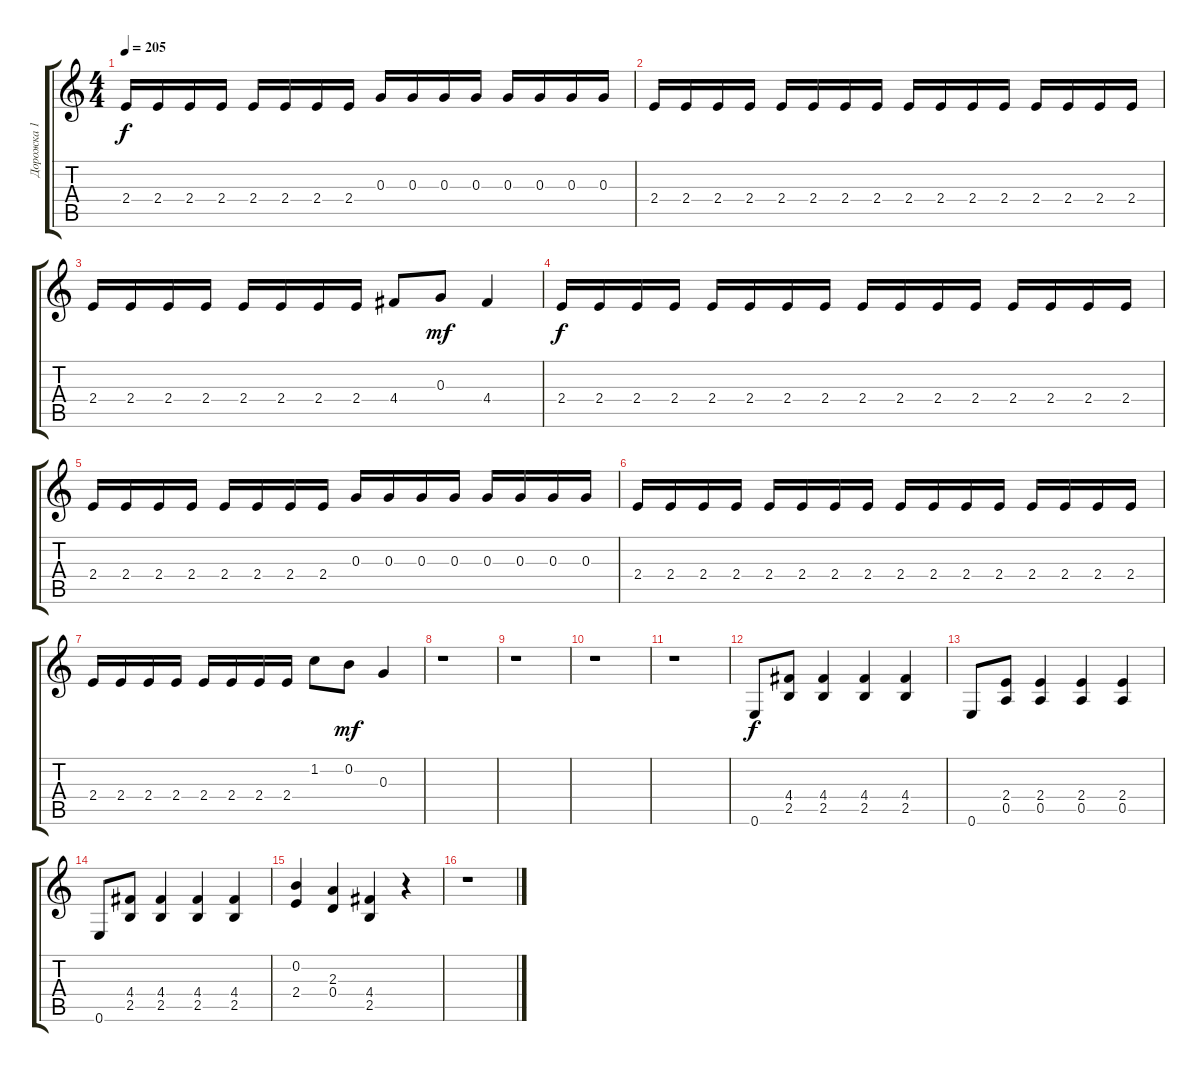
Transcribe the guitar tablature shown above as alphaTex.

\track ("Дорожка 1" "Дорожка 1") {instrument distortionguitar}
\staff {score tabs}
\tuning (E4 B3 G3 D3 A2 E2) {hide}
\ts (4 4)
\tempo 205
\clef g2
\ks c
2.4.16{dy f} 2.4.16 2.4.16 2.4.16 2.4.16 2.4.16 2.4.16 2.4.16 0.3.16 0.3.16 0.3.16 0.3.16 0.3.16 0.3.16 0.3.16 0.3.16 |
2.4.16 2.4.16 2.4.16 2.4.16 2.4.16 2.4.16 2.4.16 2.4.16 2.4.16 2.4.16 2.4.16 2.4.16 2.4.16 2.4.16 2.4.16 2.4.16 |
2.4.16 2.4.16 2.4.16 2.4.16 2.4.16 2.4.16 2.4.16 2.4.16 4.4.8 0.3.8{dy mf} 4.4.4 |
2.4.16{dy f} 2.4.16 2.4.16 2.4.16 2.4.16 2.4.16 2.4.16 2.4.16 2.4.16 2.4.16 2.4.16 2.4.16 2.4.16 2.4.16 2.4.16 2.4.16 |
2.4.16 2.4.16 2.4.16 2.4.16 2.4.16 2.4.16 2.4.16 2.4.16 0.3.16 0.3.16 0.3.16 0.3.16 0.3.16 0.3.16 0.3.16 0.3.16 |
2.4.16 2.4.16 2.4.16 2.4.16 2.4.16 2.4.16 2.4.16 2.4.16 2.4.16 2.4.16 2.4.16 2.4.16 2.4.16 2.4.16 2.4.16 2.4.16 |
2.4.16 2.4.16 2.4.16 2.4.16 2.4.16 2.4.16 2.4.16 2.4.16 1.2.8 0.2.8{dy mf} 0.3.4 |
r.1 |
r.1 |
r.1 |
r.1 |
0.6.8{dy f} (4.4 2.5).8 (4.4 2.5).4 (4.4 2.5).4 (4.4 2.5).4 |
0.6.8 (2.4 0.5).8 (2.4 0.5).4 (2.4 0.5).4 (2.4 0.5).4 |
0.6.8 (4.4 2.5).8 (4.4 2.5).4 (4.4 2.5).4 (4.4 2.5).4 |
(0.2 2.4).4 (2.3 0.4).4 (4.4 2.5).4 r.4 |
r.1
